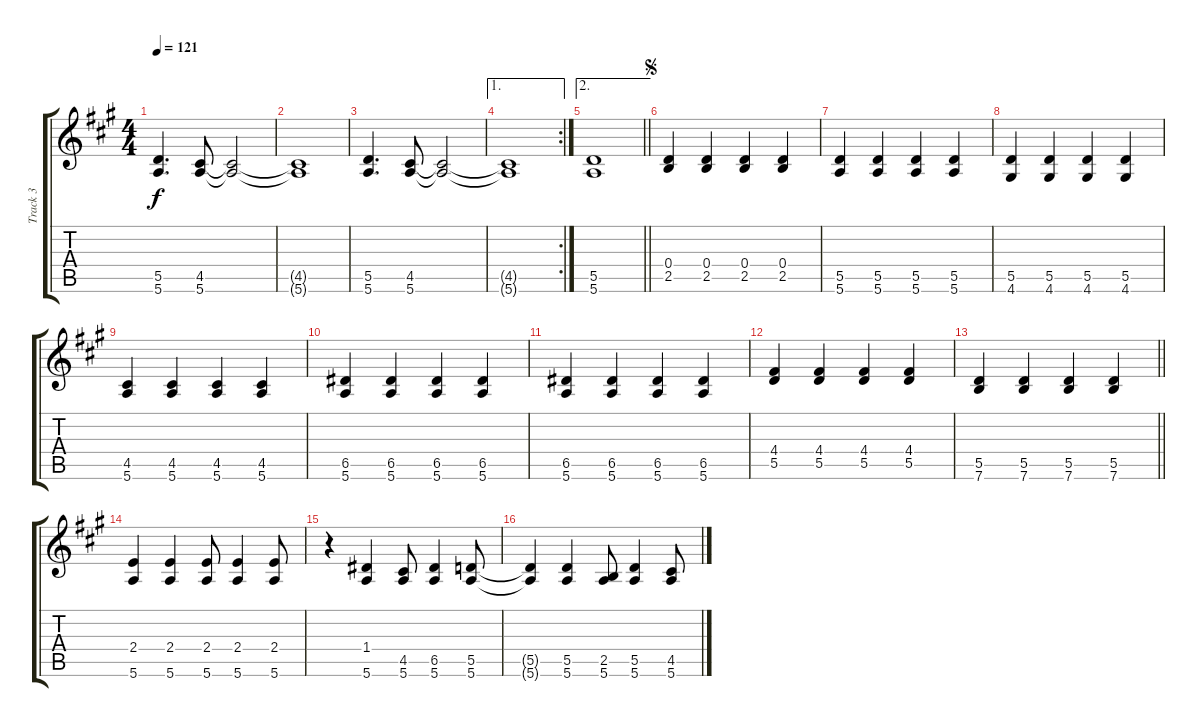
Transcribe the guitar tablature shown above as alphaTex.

\track ("Track 3" "Track 3") {instrument acousticgrandpiano}
\staff {score tabs}
\tuning (E5 B4 G4 D4 A3 E3) {hide}
\ts (4 4)
\tempo 121
\clef g2
\ks a
(5.5 5.6).4{d dy f} (4.5 5.6).8 (4.5{t} 5.6{t}).2 |
(4.5{t} 5.6{t}).1 |
(5.5 5.6).4{d} (4.5 5.6).8 (4.5{t} 5.6{t}).2 |
\ae 1
\rc 2
(4.5{t} 5.6{t}).1 |
\ae 2
\barLineRight lightlight
(5.5 5.6).1 |
\jump segno
(0.4 2.5).4 (0.4 2.5).4 (0.4 2.5).4 (0.4 2.5).4 |
(5.5 5.6).4 (5.5 5.6).4 (5.5 5.6).4 (5.5 5.6).4 |
(5.5 4.6).4 (5.5 4.6).4 (5.5 4.6).4 (5.5 4.6).4 |
(4.5 5.6).4 (4.5 5.6).4 (4.5 5.6).4 (4.5 5.6).4 |
(6.5 5.6).4 (6.5 5.6).4 (6.5 5.6).4 (6.5 5.6).4 |
(6.5 5.6).4 (6.5 5.6).4 (6.5 5.6).4 (6.5 5.6).4 |
(4.4 5.5).4 (4.4 5.5).4 (4.4 5.5).4 (4.4 5.5).4 |
\barLineRight lightlight
(5.5 7.6).4 (5.5 7.6).4 (5.5 7.6).4 (5.5 7.6).4 |
(2.4 5.6).4 (2.4 5.6).4 (2.4 5.6).8 (2.4 5.6).4 (2.4 5.6).8 |
r.4 (1.4 5.6).4 (4.5 5.6).8 (6.5 5.6).4 (5.5 5.6).8 |
(5.5{t} 5.6{t}).4 (5.5 5.6).4 (2.5 5.6).8 (5.5 5.6).4 (4.5 5.6).8
